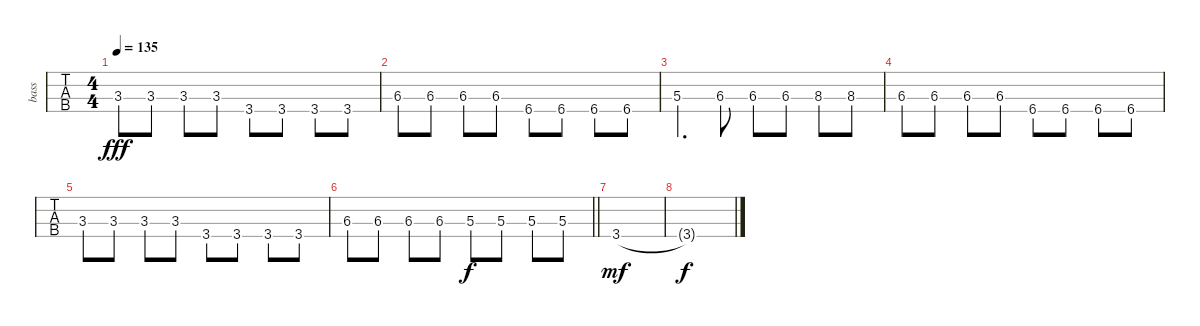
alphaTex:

\track ("bass" "bass") {instrument electricbassfinger}
\staff {tabs}
\tuning (G2 D2 A1 E1) {hide}
\ts (4 4)
\tempo 135
\clef f4
\ks c
3.3.8{dy fff} 3.3.8 3.3.8 3.3.8 3.4.8 3.4.8 3.4.8 3.4.8 |
6.3.8 6.3.8 6.3.8 6.3.8 6.4.8 6.4.8 6.4.8 6.4.8 |
5.3.4{d} 6.3.8 6.3.8 6.3.8 8.3.8 8.3.8 |
6.3.8 6.3.8 6.3.8 6.3.8 6.4.8 6.4.8 6.4.8 6.4.8 |
3.3.8 3.3.8 3.3.8 3.3.8 3.4.8 3.4.8 3.4.8 3.4.8 |
\barLineRight lightlight
6.3.8 6.3.8 6.3.8 6.3.8 5.3.8{dy f} 5.3.8 5.3.8 5.3.8 |
3.4.1{dy mf} |
3.4{t}.1{dy f}
